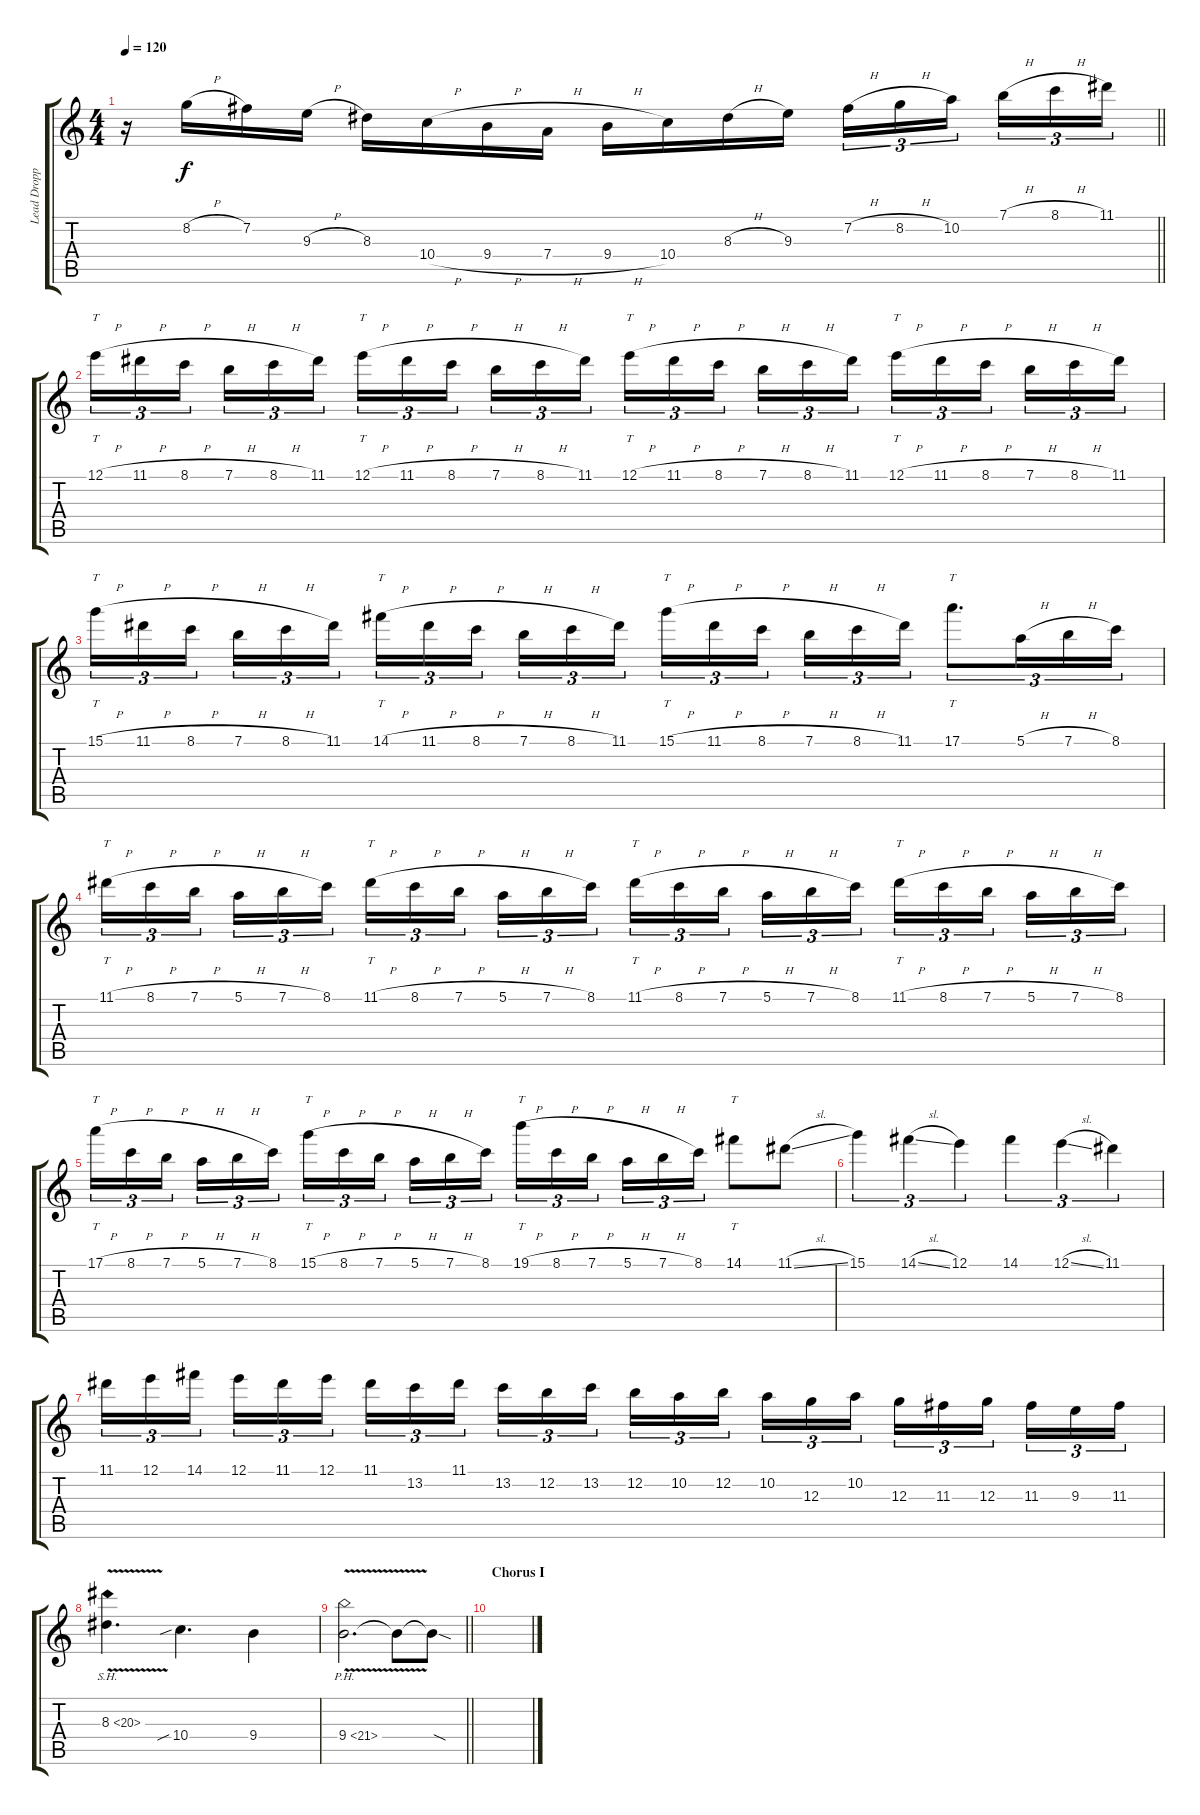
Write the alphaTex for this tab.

\track ("Lead Dropped D " "Lead Dropp") {instrument distortionguitar}
\staff {score tabs}
\tuning (E4 B3 G3 D3 A2 D2) {hide}
\ts (4 4)
\tempo 120
\clef g2
\barLineRight lightlight
\ks c
r.16{dy f} 8.2{h}.16 7.2.16 9.3{h}.16 8.3.16 10.4{h}.16 9.4{h}.16 7.4{h}.16 9.4{h}.16 10.4.16 8.3{h}.16 9.3.16 7.2{h}.16{tu (3 2)} 8.2{h}.16{tu (3 2)} 10.2.16{tu (3 2) beam splitsecondary} 7.1{h}.16{tu (3 2)} 8.1{h}.16{tu (3 2)} 11.1.16{tu (3 2)} |
12.1{h}.16{tt tu (3 2)} 11.1{h}.16{tu (3 2)} 8.1{h}.16{tu (3 2) beam splitsecondary} 7.1{h}.16{tu (3 2)} 8.1{h}.16{tu (3 2)} 11.1.16{tu (3 2)} 12.1{h}.16{tt tu (3 2)} 11.1{h}.16{tu (3 2)} 8.1{h}.16{tu (3 2) beam splitsecondary} 7.1{h}.16{tu (3 2)} 8.1{h}.16{tu (3 2)} 11.1.16{tu (3 2)} 12.1{h}.16{tt tu (3 2)} 11.1{h}.16{tu (3 2)} 8.1{h}.16{tu (3 2) beam splitsecondary} 7.1{h}.16{tu (3 2)} 8.1{h}.16{tu (3 2)} 11.1.16{tu (3 2)} 12.1{h}.16{tt tu (3 2)} 11.1{h}.16{tu (3 2)} 8.1{h}.16{tu (3 2) beam splitsecondary} 7.1{h}.16{tu (3 2)} 8.1{h}.16{tu (3 2)} 11.1.16{tu (3 2)} |
15.1{h}.16{tt tu (3 2)} 11.1{h}.16{tu (3 2)} 8.1{h}.16{tu (3 2) beam splitsecondary} 7.1{h}.16{tu (3 2)} 8.1{h}.16{tu (3 2)} 11.1.16{tu (3 2)} 14.1{h}.16{tt tu (3 2)} 11.1{h}.16{tu (3 2)} 8.1{h}.16{tu (3 2) beam splitsecondary} 7.1{h}.16{tu (3 2)} 8.1{h}.16{tu (3 2)} 11.1.16{tu (3 2)} 15.1{h}.16{tt tu (3 2)} 11.1{h}.16{tu (3 2)} 8.1{h}.16{tu (3 2) beam splitsecondary} 7.1{h}.16{tu (3 2)} 8.1{h}.16{tu (3 2)} 11.1.16{tu (3 2)} 17.1.8{tt d tu (3 2)} 5.1{h}.16{tu (3 2)} 7.1{h}.16{tu (3 2)} 8.1.16{tu (3 2)} |
11.1{h}.16{tt tu (3 2)} 8.1{h}.16{tu (3 2)} 7.1{h}.16{tu (3 2) beam splitsecondary} 5.1{h}.16{tu (3 2)} 7.1{h}.16{tu (3 2)} 8.1.16{tu (3 2)} 11.1{h}.16{tt tu (3 2)} 8.1{h}.16{tu (3 2)} 7.1{h}.16{tu (3 2) beam splitsecondary} 5.1{h}.16{tu (3 2)} 7.1{h}.16{tu (3 2)} 8.1.16{tu (3 2)} 11.1{h}.16{tt tu (3 2)} 8.1{h}.16{tu (3 2)} 7.1{h}.16{tu (3 2) beam splitsecondary} 5.1{h}.16{tu (3 2)} 7.1{h}.16{tu (3 2)} 8.1.16{tu (3 2)} 11.1{h}.16{tt tu (3 2)} 8.1{h}.16{tu (3 2)} 7.1{h}.16{tu (3 2) beam splitsecondary} 5.1{h}.16{tu (3 2)} 7.1{h}.16{tu (3 2)} 8.1.16{tu (3 2)} |
17.1{h}.16{tt tu (3 2)} 8.1{h}.16{tu (3 2)} 7.1{h}.16{tu (3 2) beam splitsecondary} 5.1{h}.16{tu (3 2)} 7.1{h}.16{tu (3 2)} 8.1.16{tu (3 2)} 15.1{h}.16{tt tu (3 2)} 8.1{h}.16{tu (3 2)} 7.1{h}.16{tu (3 2) beam splitsecondary} 5.1{h}.16{tu (3 2)} 7.1{h}.16{tu (3 2)} 8.1.16{tu (3 2)} 19.1{h}.16{tt tu (3 2)} 8.1{h}.16{tu (3 2)} 7.1{h}.16{tu (3 2) beam splitsecondary} 5.1{h}.16{tu (3 2)} 7.1{h}.16{tu (3 2)} 8.1.16{tu (3 2)} 14.1.8{tt} 11.1{sl}.8 |
15.1.4{tu (3 2)} 14.1{sl}.4{tu (3 2)} 12.1.4{tu (3 2)} 14.1.4{tu (3 2)} 12.1{sl}.4{tu (3 2)} 11.1.4{tu (3 2)} |
11.1.16{tu (3 2)} 12.1.16{tu (3 2)} 14.1.16{tu (3 2) beam splitsecondary} 12.1.16{tu (3 2)} 11.1.16{tu (3 2)} 12.1.16{tu (3 2)} 11.1.16{tu (3 2)} 13.2.16{tu (3 2)} 11.1.16{tu (3 2) beam splitsecondary} 13.2.16{tu (3 2)} 12.2.16{tu (3 2)} 13.2.16{tu (3 2)} 12.2.16{tu (3 2)} 10.2.16{tu (3 2)} 12.2.16{tu (3 2) beam splitsecondary} 10.2.16{tu (3 2)} 12.3.16{tu (3 2)} 10.2.16{tu (3 2)} 12.3.16{tu (3 2)} 11.3.16{tu (3 2)} 12.3.16{tu (3 2) beam splitsecondary} 11.3.16{tu (3 2)} 9.3.16{tu (3 2)} 11.3.16{tu (3 2)} |
8.3{sh 12 v}.4{d} 10.4{sib}.4{d} 9.4.4 |
\barLineRight lightlight
9.4{ph 12 v}.2{d} 9.4{t}.8 9.4{sod t}.8 |
\section ("" "Chorus I")
